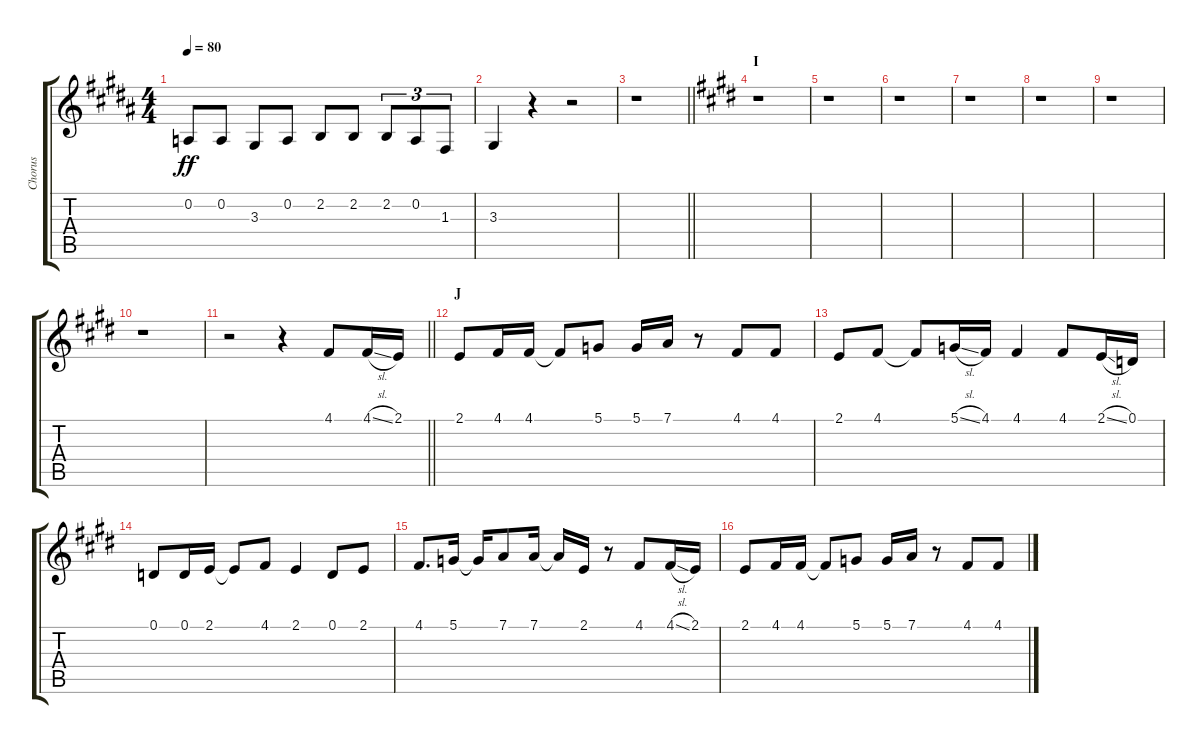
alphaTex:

\track ("Chorus" "Chorus") {instrument voiceoohs}
\staff {score tabs}
\tuning (D4 A3 F3 C3 G2 D2) {hide}
\ts (4 4)
\tempo 80
\clef g2
\ks b
0.2.8{dy ff} 0.2.8 3.3.8 0.2.8 2.2.8 2.2.8 2.2.8{tu (3 2)} 0.2.8{tu (3 2)} 1.3.8{tu (3 2)} |
3.3.4 r.4 r.2 |
\barLineRight lightlight
r.1 |
\section ("" "I")
\ks e
r.1 |
r.1 |
r.1 |
r.1 |
r.1 |
r.1 |
r.1 |
\barLineRight lightlight
r.2 r.4 4.1.8 4.1{sl}.16 2.1.16 |
\section ("" "J")
2.1.8 4.1.16 4.1.16 4.1{t}.8 5.1.8 5.1.16 7.1.16 r.8 4.1.8 4.1.8 |
2.1.8 4.1.8 4.1{t}.8 5.1{sl}.16 4.1.16 4.1.4 4.1.8 2.1{sl}.16 0.1.16 |
0.1.8 0.1.16 2.1.16 2.1{t}.8 4.1.8 2.1.4 0.1.8 2.1.8 |
4.1.8{d} 5.1.16 5.1{t}.16 7.1.8 7.1.16 7.1{t}.16 2.1.16 r.8 4.1.8 4.1{sl}.16 2.1.16 |
2.1.8 4.1.16 4.1.16 4.1{t}.8 5.1.8 5.1.16 7.1.16 r.8 4.1.8 4.1.8
